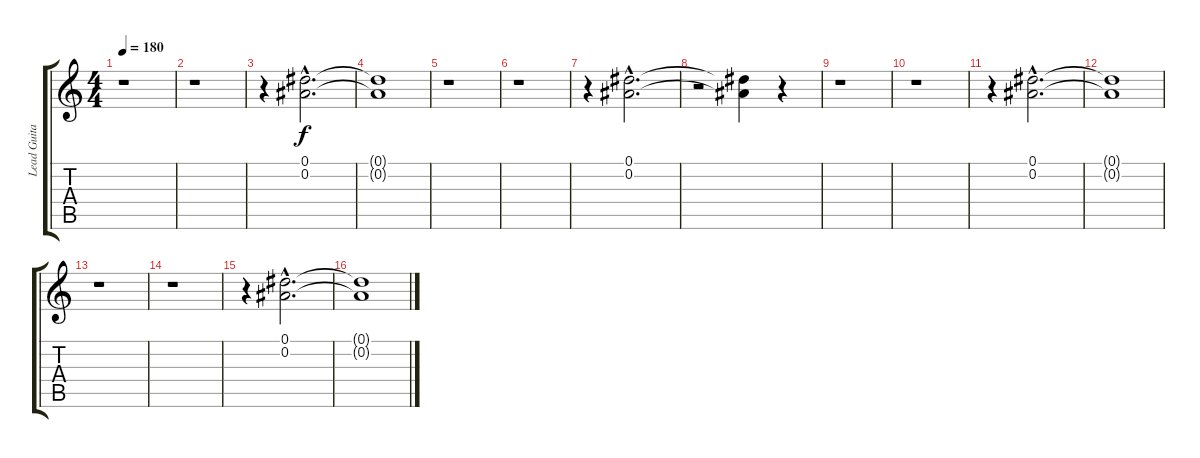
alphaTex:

\track ("Lead Guitar" "Lead Guita") {instrument distortionguitar}
\staff {score tabs}
\tuning (Eb4 Bb3 Gb3 Db3 Ab2 Eb2) {hide}
\ts (4 4)
\tempo 180
\clef g2
\ks c
r.1{dy f} |
r.1 |
r.4 (0.1{hac} 0.2{hac}).2{d} |
(0.1{t} 0.2{t}).1 |
r.1 |
r.1 |
r.4 (0.1{hac} 0.2{hac}).2{d} |
r.2 (0.1{t} 0.2{t}).4 r.4 |
r.1 |
r.1 |
r.4 (0.1{hac} 0.2{hac}).2{d} |
(0.1{t} 0.2{t}).1 |
r.1 |
r.1 |
r.4 (0.1{hac} 0.2{hac}).2{d} |
(0.1{t} 0.2{t}).1
